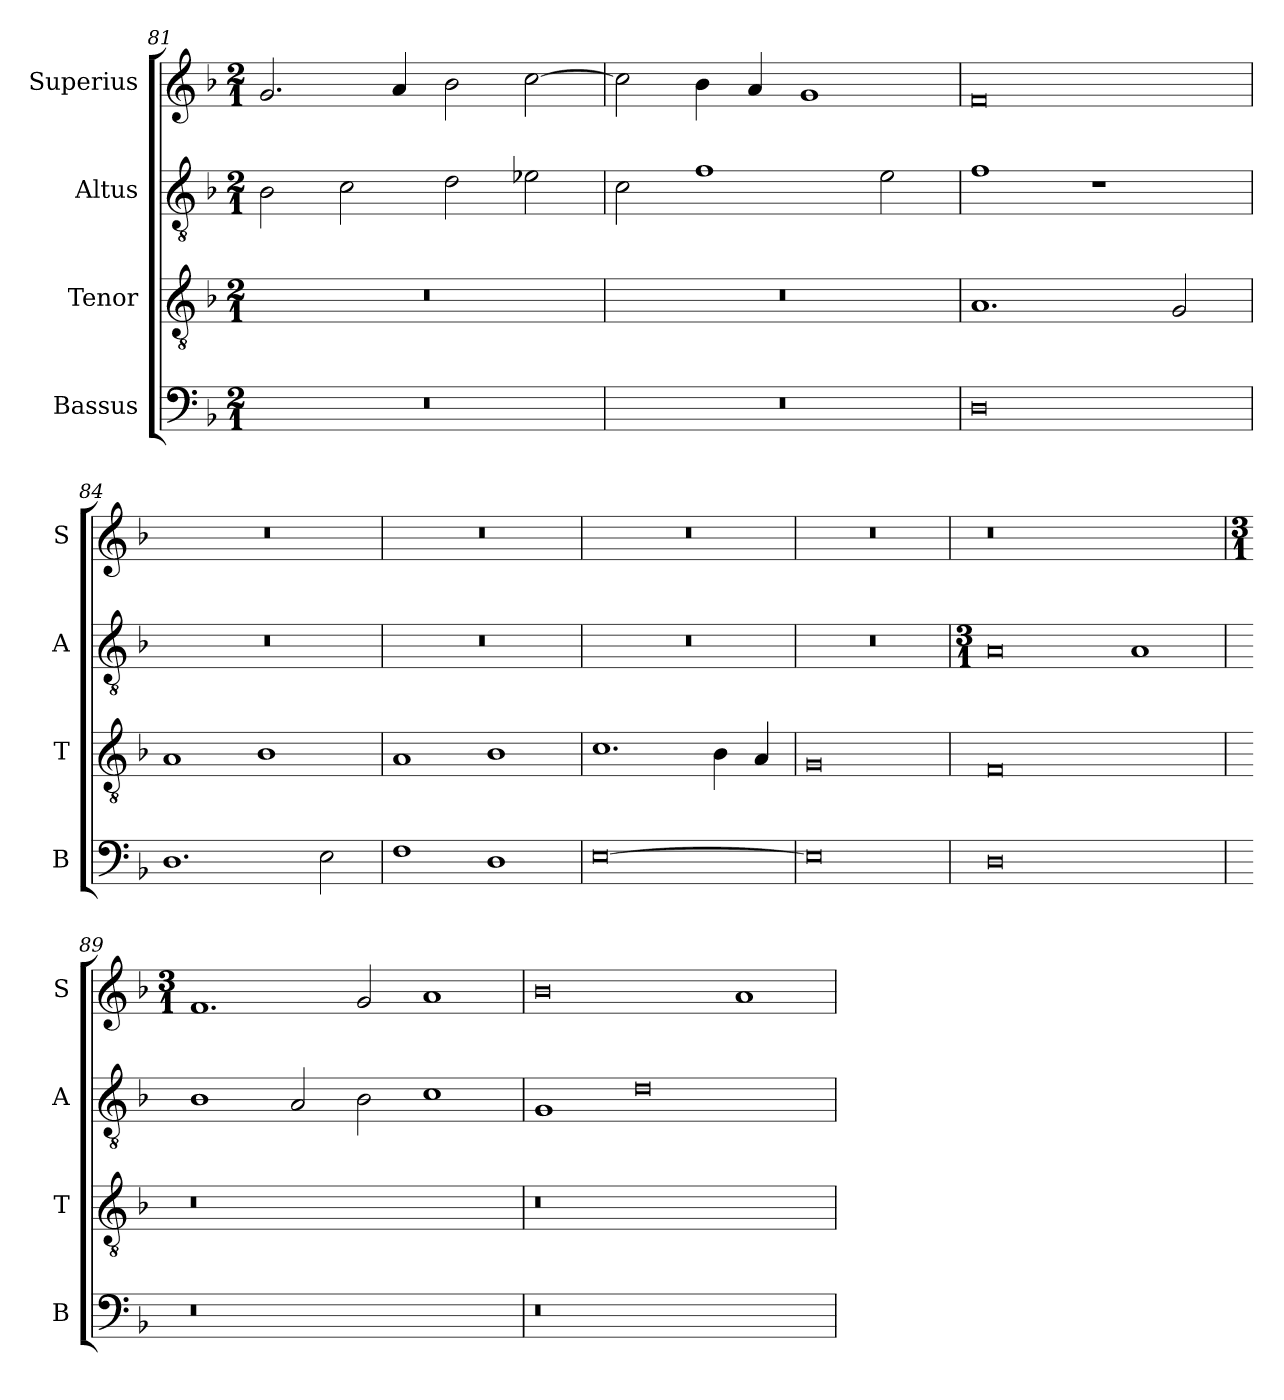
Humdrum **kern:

**kern	**kern	**kern	**kern
*part4	*part3	*part2	*part1
*staff4	*staff3	*staff2	*staff1
*I"Bassus	*I"Tenor	*I"Altus	*I"Superius
*I'B	*I'T	*I'A	*I'S
*clefF4	*clefGv2	*clefGv2	*clefG2
*k[b-]	*k[b-]	*k[b-]	*k[b-]
*M2/1	*M2/1	*M2/1	*M2/1
=81	=81	=81	=81
0r	0r	2B-\	2.g/
.	.	2c\	.
.	.	.	4a/
.	.	2d\	2b-\
.	.	2e-X\	[2cc\
=82	=82	=82	=82
0r	0r	2c\	2cc\]
.	.	1f	4b-\
.	.	.	4a/
.	.	.	1g
.	.	2e\	.
=83	=83	=83	=83
0D	1.A	1f	0f
.	.	1r	.
.	2G/	.	.
=84	=84	=84	=84
1.D	1A	0r	0r
.	1B-	.	.
2E\	.	.	.
=85	=85	=85	=85
1F	1A	0r	0r
1D	1B-	.	.
=86	=86	=86	=86
[0E	1.c	0r	0r
.	4B-\	.	.
.	4A/	.	.
=87	=87	=87	=87
0E]	0G	0r	0r
=88	=88	=88	=88
*	*	*M3/1	*
!LO:N:vis=0	!LO:N:vis=0	!	!LO:N:vis=0
0.D	0.F	0A	0.r
.	.	1A	.
=89	=89	=89	=89
*	*	*	*M3/1
!LO:N:vis=0	!LO:N:vis=0	!	!
0.r	0.r	1B-	1.f
.	.	2A/	.
.	.	2B-\	2g/
.	.	1c	1a
=90	=90	=90	=90
!LO:N:vis=0	!LO:N:vis=0	!	!
0.r	0.r	1G	0b-
.	.	0d	.
.	.	.	1a
=	=	=	=
*-	*-	*-	*-
